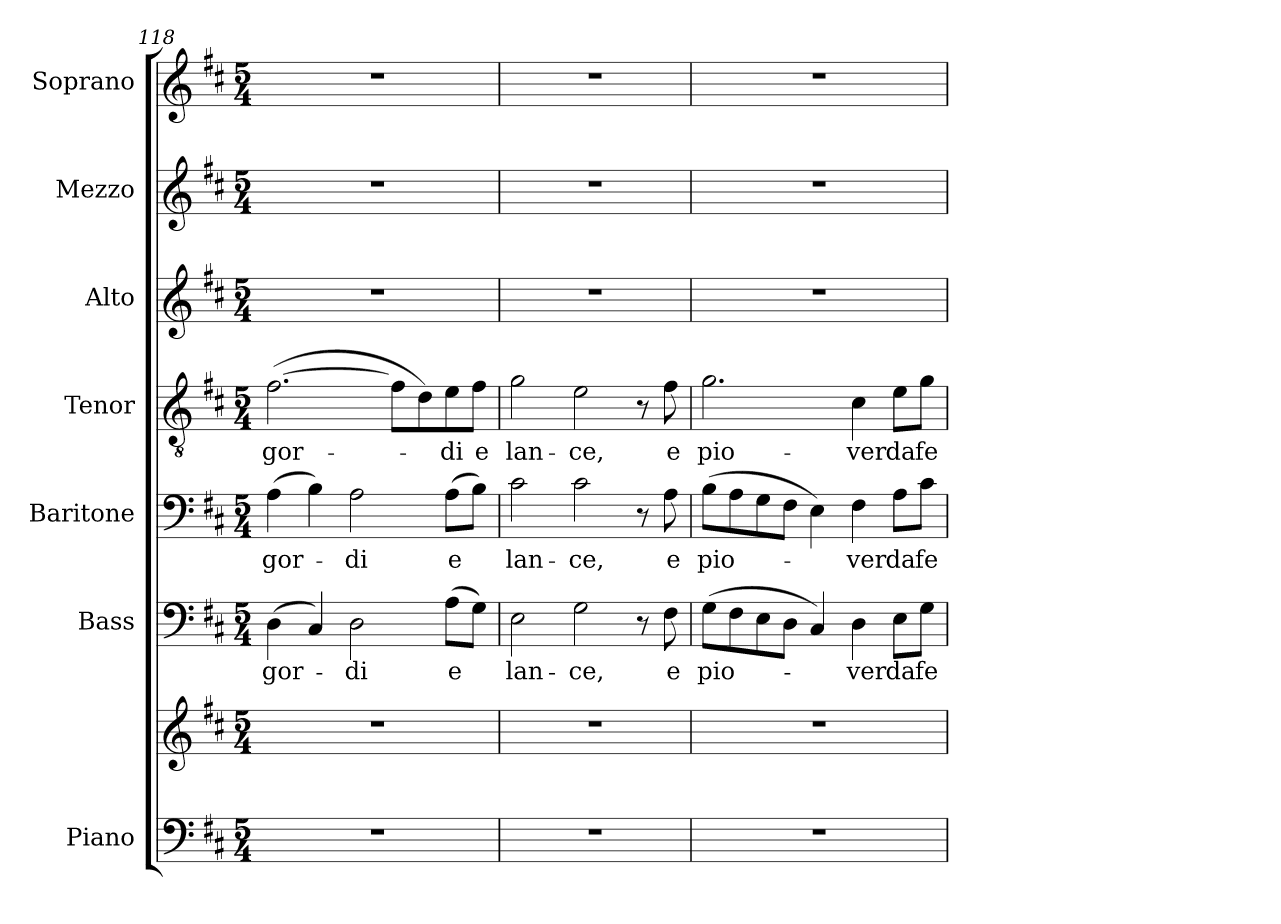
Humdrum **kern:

**kern	**kern	**kern	**text	**kern	**text	**kern	**text	**kern	**kern	**kern
*part7	*part7	*part6	*part6	*part5	*part5	*part4	*part4	*part3	*part2	*part1
*staff8	*staff7	*staff6	*staff6	*staff5	*staff5	*staff4	*staff4	*staff3	*staff2	*staff1
*I"Piano	*	*I"Bass	*	*I"Baritone	*	*I"Tenor	*	*I"Alto	*I"Mezzo	*I"Soprano
*I'Pno.	*	*I'B.	*	*I'Bar.	*	*I'T.	*	*I'A.	*I'M.	*I'S.
!!LO:LB:g=z
*clefF4	*clefG2	*clefF4	*	*clefF4	*	*clefGv2	*	*clefG2	*clefG2	*clefG2
*	*	*	*	*	*	*ITrd7c12	*	*	*	*
*k[f#c#]	*k[f#c#]	*k[f#c#]	*	*k[f#c#]	*	*k[f#c#]	*	*k[f#c#]	*k[f#c#]	*k[f#c#]
*D:	*D:	*D:	*	*D:	*	*D:	*	*D:	*D:	*D:
*M5/4	*M5/4	*M5/4	*	*M5/4	*	*M5/4	*	*M5/4	*M5/4	*M5/4
=118	=118	=118	=118	=118	=118	=118	=118	=118	=118	=118
!LO:N:vis=1	!LO:N:vis=1	!	!	!	!	!	!	!	!	!
!	!	!	!LO:LY:b:color=#000000	!	!	!	!	!	!	!
!	!	!	!	!	!LO:LY:b:color=#000000	!	!	!	!	!
!	!	!	!	!	!	!	!LO:LY:b:color=#000000	!LO:N:vis=1	!LO:N:vis=1	!LO:N:vis=1
4%5r	4%5r	(4Di\	-gor-	(4Ai\	-gor-	([>2.F#i\	-gor-	4%5r	4%5r	4%5r
.	.	4C#i/)	.	4Bi\)	.	.	.	.	.	.
!	!	!	!LO:LY:b:color=#000000	!	!	!	!	!	!	!
!	!	!	!	!	!LO:LY:b:color=#000000	!	!	!	!	!
.	.	2Di\	-di	2Ai\	-di	.	.	.	.	.
.	.	.	.	.	.	8F#i\L]	.	.	.	.
.	.	.	.	.	.	8Di\)	.	.	.	.
!	!	!	!LO:LY:b:color=#000000	!	!	!	!	!	!	!
!	!	!	!	!	!LO:LY:b:color=#000000	!	!	!	!	!
!	!	!	!	!	!	!	!LO:LY:b:color=#000000	!	!	!
.	.	(8Ai\L	e	(8Ai\L	e	8Ei\	-di	.	.	.
!	!	!	!	!	!	!	!LO:LY:b:color=#000000	!	!	!
.	.	8Gi\J)	.	8Bi\J)	.	8F#i\J	e	.	.	.
=119	=119	=119	=119	=119	=119	=119	=119	=119	=119	=119
!LO:N:vis=1	!LO:N:vis=1	!	!	!	!	!	!	!	!	!
!	!	!	!LO:LY:b:color=#000000	!	!	!	!	!	!	!
!	!	!	!	!	!LO:LY:b:color=#000000	!	!	!	!	!
!	!	!	!	!	!	!	!LO:LY:b:color=#000000	!LO:N:vis=1	!LO:N:vis=1	!LO:N:vis=1
4%5r	4%5r	2Ei\	lan-	2c#i\	lan-	2Gi\	lan-	4%5r	4%5r	4%5r
!	!	!	!LO:LY:b:color=#000000	!	!	!	!	!	!	!
!	!	!	!	!	!LO:LY:b:color=#000000	!	!	!	!	!
!	!	!	!	!	!	!	!LO:LY:b:color=#000000	!	!	!
.	.	2Gi\	-ce,	2c#i\	-ce,	2Ei\	-ce,	.	.	.
.	.	8r	.	8r	.	8r	.	.	.	.
!	!	!	!LO:LY:b:color=#000000	!	!	!	!	!	!	!
!	!	!	!	!	!LO:LY:b:color=#000000	!	!	!	!	!
!	!	!	!	!	!	!	!LO:LY:b:color=#000000	!	!	!
.	.	8F#i\	e	8Ai\	e	8F#i\	e	.	.	.
=120	=120	=120	=120	=120	=120	=120	=120	=120	=120	=120
!LO:N:vis=1	!LO:N:vis=1	!	!	!	!	!	!	!	!	!
!	!	!	!LO:LY:b:color=#000000	!	!	!	!	!	!	!
!	!	!	!	!	!LO:LY:b:color=#000000	!	!	!	!	!
!	!	!	!	!	!	!	!LO:LY:b:color=#000000	!LO:N:vis=1	!LO:N:vis=1	!LO:N:vis=1
4%5r	4%5r	(8Gi\L	pio-	(8Bi\L	pio-	2.Gi\	pio-	4%5r	4%5r	4%5r
.	.	8F#i\	.	8Ai\	.	.	.	.	.	.
.	.	8Ei\	.	8Gi\	.	.	.	.	.	.
.	.	8Di\J	.	8F#i\J	.	.	.	.	.	.
.	.	4C#i/)	.	4Ei\)	.	.	.	.	.	.
!	!	!	!LO:LY:b:color=#000000	!	!	!	!	!	!	!
!	!	!	!	!	!LO:LY:b:color=#000000	!	!	!	!	!
!	!	!	!	!	!	!	!LO:LY:b:color=#000000	!	!	!
.	.	4Di\	-ver	4F#i\	-ver	4C#i\	-ver	.	.	.
!	!	!	!LO:LY:b:color=#000000	!	!	!	!	!	!	!
!	!	!	!	!	!LO:LY:b:color=#000000	!	!	!	!	!
!	!	!	!	!	!	!	!LO:LY:b:color=#000000	!	!	!
.	.	8Ei\L	da	8Ai\L	da	8Ei\L	da	.	.	.
!	!	!	!LO:LY:b:color=#000000	!	!	!	!	!	!	!
!	!	!	!	!	!LO:LY:b:color=#000000	!	!	!	!	!
!	!	!	!	!	!	!	!LO:LY:b:color=#000000	!	!	!
.	.	8Gi\J	fe-	8c#i\J	fe-	8Gi\J	fe-	.	.	.
=	=	=	=	=	=	=	=	=	=	=
*-	*-	*-	*-	*-	*-	*-	*-	*-	*-	*-
